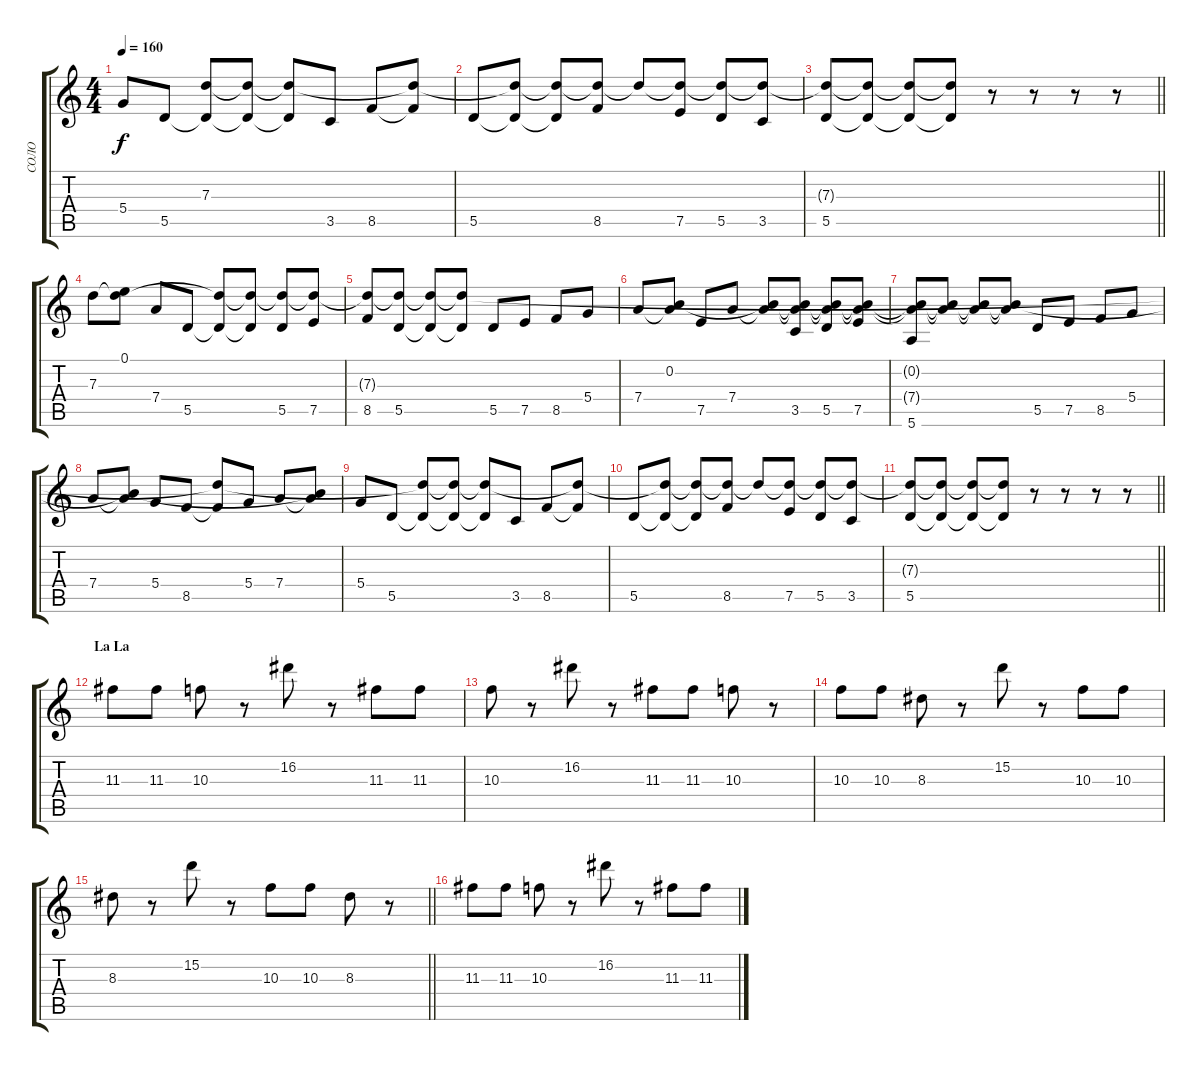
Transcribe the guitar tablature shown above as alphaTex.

\track ("СОЛО" "СОЛО") {instrument distortionguitar}
\staff {score tabs}
\tuning (E4 B3 G3 D3 A2 E2) {hide}
\ts (4 4)
\tempo 160
\clef g2
\ks c
5.4.8{dy f} 5.5.8 (7.3{t} 5.5{t}).8 (7.3{t} 5.5{t}).8 (7.3{t} 5.5{t}).8 3.5.8 8.5.8 (7.3{t} 8.5{t}).8 |
5.5.8 (7.3{t} 5.5{t}).8 (7.3{t} 5.5{t}).8 (7.3{t} 8.5).8 7.3{t}.8 (7.3{t} 7.5).8 (7.3{t} 5.5).8 (7.3{t} 3.5).8 |
\barLineRight lightlight
(7.3{t} 5.5).8 (7.3{t} 5.5{t}).8 (7.3{t} 5.5{t}).8 (7.3{t} 5.5{t}).8 r.8 r.8 r.8 r.8 |
7.3.8 (0.1 7.3{t}).8 7.4.8 5.5.8 (7.3{t} 5.5{t}).8 (7.3{t} 5.5{t}).8 (7.3{t} 5.5).8 (7.3{t} 7.5).8 |
(7.3{t} 8.5).8 (7.3{t} 5.5).8 (7.3{t} 5.5{t}).8 (7.3{t} 5.5{t}).8 5.5.8 7.5.8 8.5.8 5.4.8 |
7.4.8 (0.2 7.4{t}).8 7.5.8 7.4.8 (0.2{t} 7.4{t}).8 (0.2{t} 7.4{t} 3.5).8 (0.2{t} 7.4{t} 5.5).8 (0.2{t} 7.4{t} 7.5).8 |
(0.2{t} 7.4{t} 5.6).8 (0.2{t} 7.4{t}).8 (0.2{t} 7.4{t}).8 (0.2{t} 7.4{t}).8 5.5.8 7.5.8 8.5.8 5.4.8 |
7.4.8 (0.2{t} 7.4{t}).8 5.4.8 8.5.8 (7.3{t} 8.5{t}).8 5.4.8 7.4.8 (0.2{t} 7.4{t}).8 |
5.4.8 5.5.8 (7.3{t} 5.5{t}).8 (7.3{t} 5.5{t}).8 (7.3{t} 5.5{t}).8 3.5.8 8.5.8 (7.3{t} 8.5{t}).8 |
5.5.8 (7.3{t} 5.5{t}).8 (7.3{t} 5.5{t}).8 (7.3{t} 8.5).8 7.3{t}.8 (7.3{t} 7.5).8 (7.3{t} 5.5).8 (7.3{t} 3.5).8 |
\barLineRight lightlight
(7.3{t} 5.5).8 (7.3{t} 5.5{t}).8 (7.3{t} 5.5{t}).8 (7.3{t} 5.5{t}).8 r.8 r.8 r.8 r.8 |
\section ("" "La La")
11.3.8 11.3.8 10.3.8 r.8 16.2.8 r.8 11.3.8 11.3.8 |
10.3.8 r.8 16.2.8 r.8 11.3.8 11.3.8 10.3.8 r.8 |
10.3.8 10.3.8 8.3.8 r.8 15.2.8 r.8 10.3.8 10.3.8 |
\barLineRight lightlight
8.3.8 r.8 15.2.8 r.8 10.3.8 10.3.8 8.3.8 r.8 |
11.3.8 11.3.8 10.3.8 r.8 16.2.8 r.8 11.3.8 11.3.8
